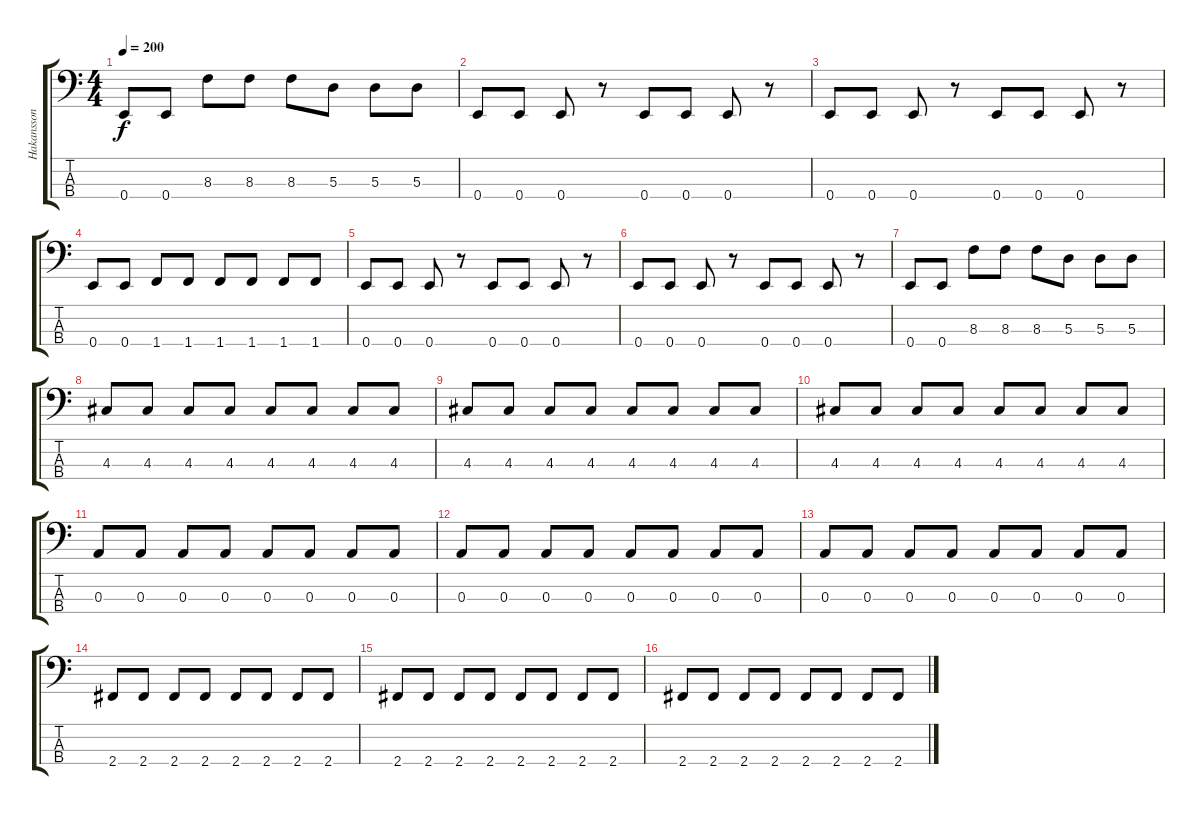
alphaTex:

\track ("Hakansson" "Hakansson") {instrument electricbasspick}
\staff {score tabs}
\tuning (G2 D2 A1 E1) {hide}
\ts (4 4)
\tempo 200
\clef f4
\ks c
0.4.8{dy f} 0.4.8 8.3.8 8.3.8 8.3.8 5.3.8 5.3.8 5.3.8 |
0.4.8 0.4.8 0.4.8 r.8 0.4.8 0.4.8 0.4.8 r.8 |
0.4.8 0.4.8 0.4.8 r.8 0.4.8 0.4.8 0.4.8 r.8 |
0.4.8 0.4.8 1.4.8 1.4.8 1.4.8 1.4.8 1.4.8 1.4.8 |
0.4.8 0.4.8 0.4.8 r.8 0.4.8 0.4.8 0.4.8 r.8 |
0.4.8 0.4.8 0.4.8 r.8 0.4.8 0.4.8 0.4.8 r.8 |
0.4.8 0.4.8 8.3.8 8.3.8 8.3.8 5.3.8 5.3.8 5.3.8 |
4.3.8 4.3.8 4.3.8 4.3.8 4.3.8 4.3.8 4.3.8 4.3.8 |
4.3.8 4.3.8 4.3.8 4.3.8 4.3.8 4.3.8 4.3.8 4.3.8 |
4.3.8 4.3.8 4.3.8 4.3.8 4.3.8 4.3.8 4.3.8 4.3.8 |
0.3.8 0.3.8 0.3.8 0.3.8 0.3.8 0.3.8 0.3.8 0.3.8 |
0.3.8 0.3.8 0.3.8 0.3.8 0.3.8 0.3.8 0.3.8 0.3.8 |
0.3.8 0.3.8 0.3.8 0.3.8 0.3.8 0.3.8 0.3.8 0.3.8 |
2.4.8 2.4.8 2.4.8 2.4.8 2.4.8 2.4.8 2.4.8 2.4.8 |
2.4.8 2.4.8 2.4.8 2.4.8 2.4.8 2.4.8 2.4.8 2.4.8 |
2.4.8 2.4.8 2.4.8 2.4.8 2.4.8 2.4.8 2.4.8 2.4.8
